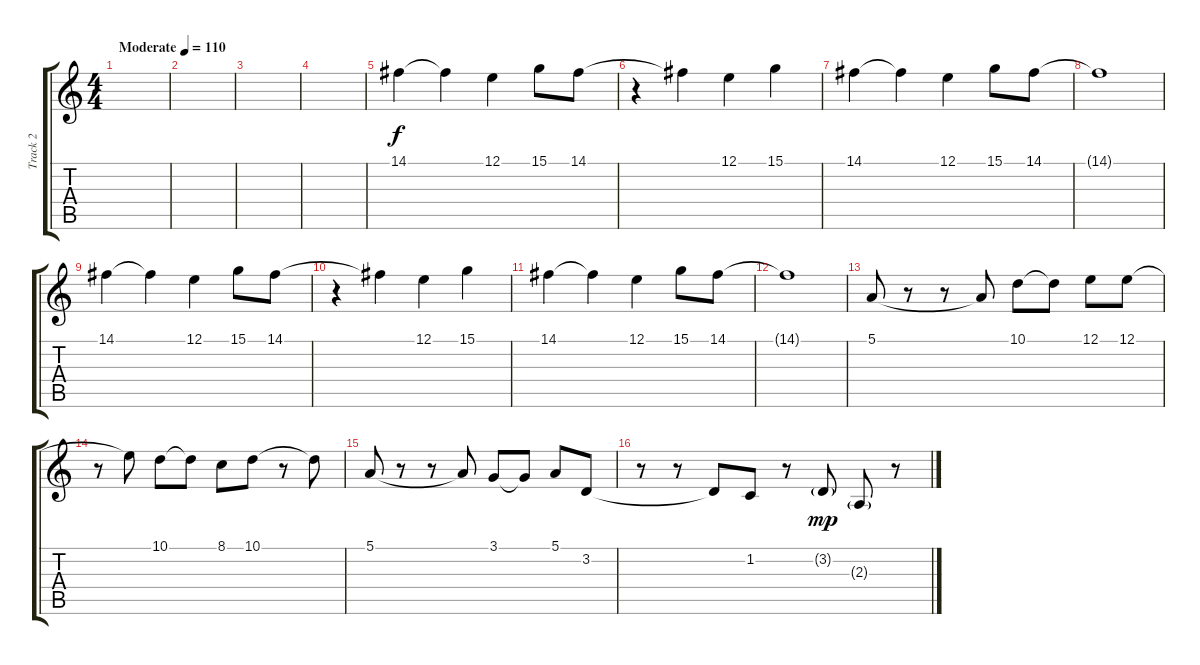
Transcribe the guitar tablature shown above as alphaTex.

\track ("Track 2" "Track 2") {instrument acousticgrandpiano}
\staff {score tabs}
\tuning (E4 B3 G3 D3 A2 E2) {hide}
\ts (4 4)
\tempo (110 "Moderate")
\clef g2
\ks c
|
|
|
|
14.1.4 14.1{t}.4 12.1.4 15.1.8 14.1.8 |
r.4 14.1{t}.4 12.1.4 15.1.4 |
14.1.4 14.1{t}.4 12.1.4 15.1.8 14.1.8 |
14.1{t}.1 |
14.1.4 14.1{t}.4 12.1.4 15.1.8 14.1.8 |
r.4 14.1{t}.4 12.1.4 15.1.4 |
14.1.4 14.1{t}.4 12.1.4 15.1.8 14.1.8 |
14.1{t}.1 |
5.1.8 r.8 r.8 5.1{t}.8 10.1.8 10.1{t}.8 12.1.8 12.1.8 |
r.8 12.1{t}.8 10.1.8 10.1{t}.8 8.1.8 10.1.8 r.8 10.1{t}.8 |
5.1.8 r.8 r.8 5.1{t}.8 3.1.8 3.1{t}.8 5.1.8 3.2.8 |
r.8 r.8 3.2{t}.8 1.2.8 r.8 3.2{g}.8{dy mp} 2.3{g}.8 r.8
